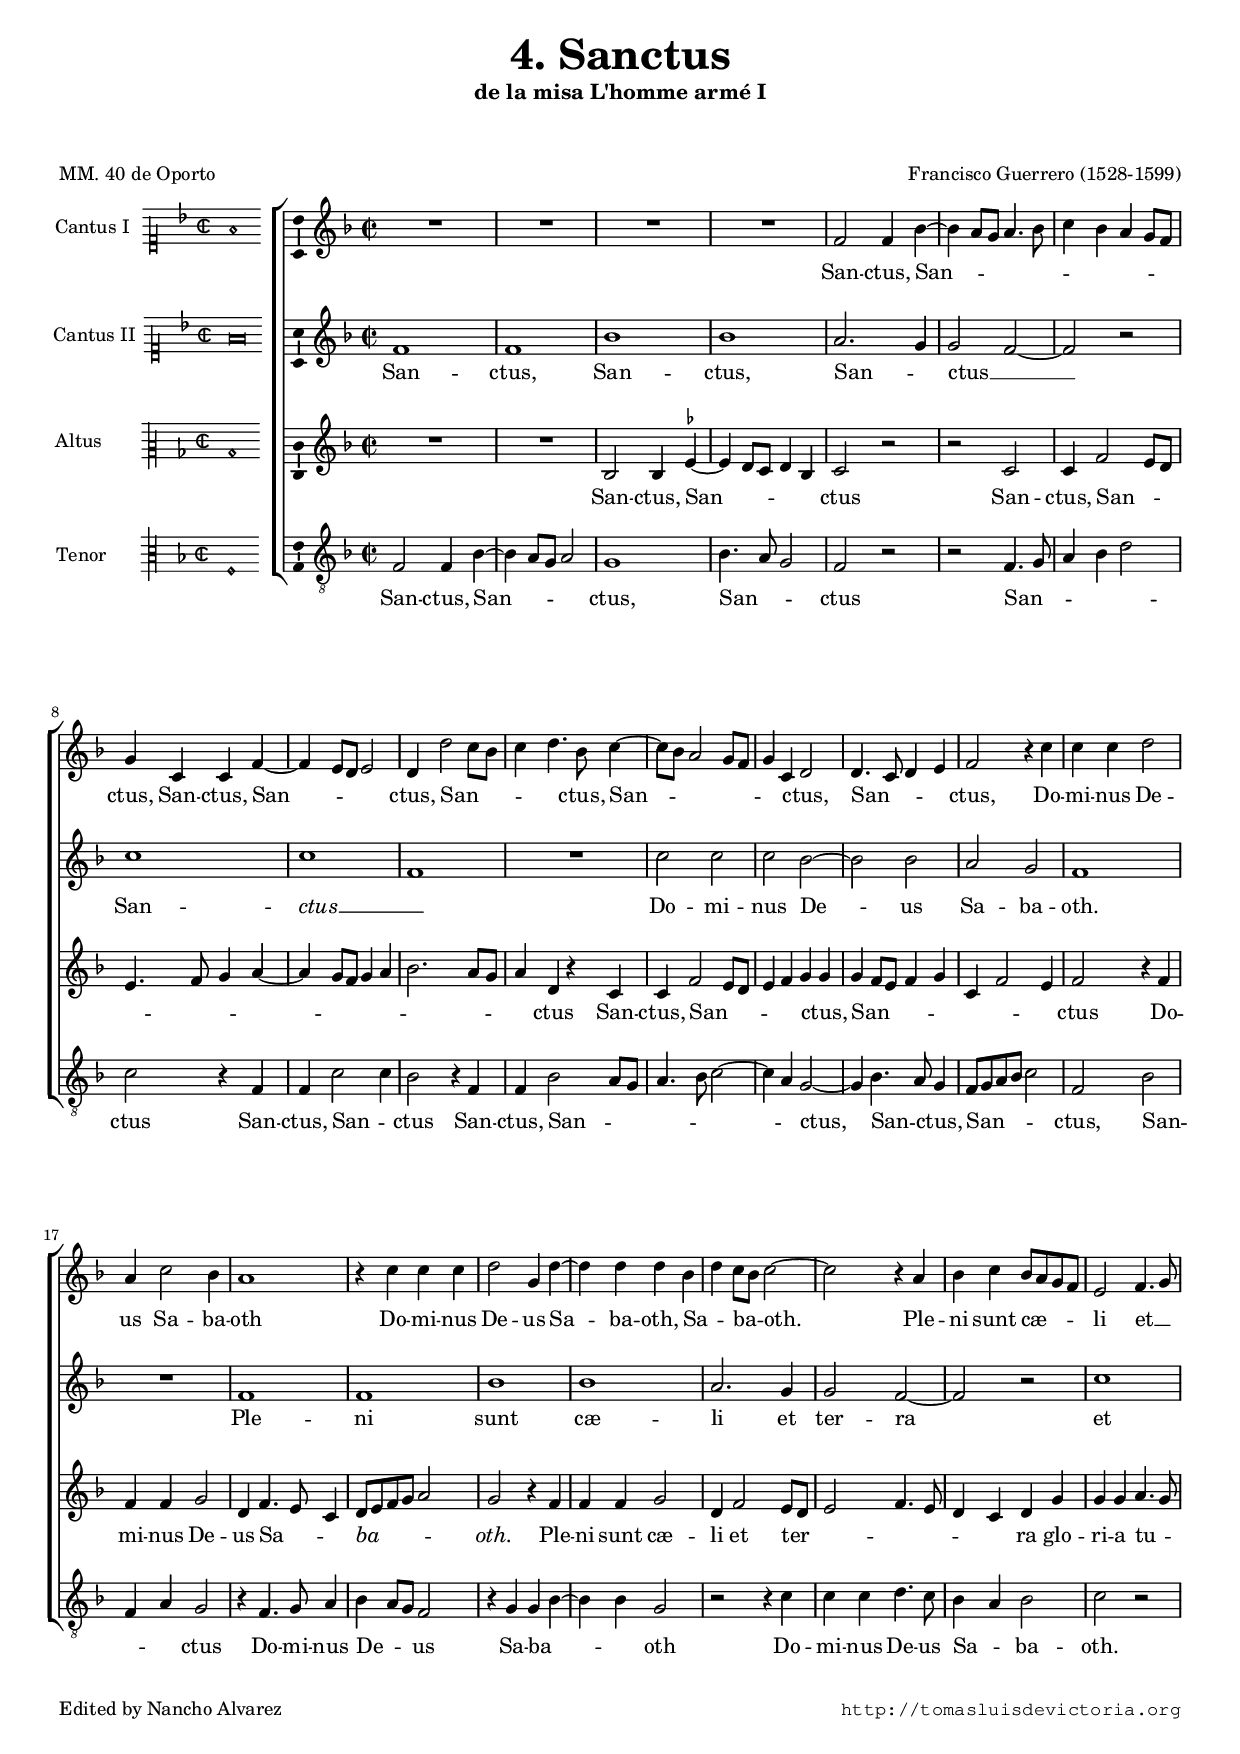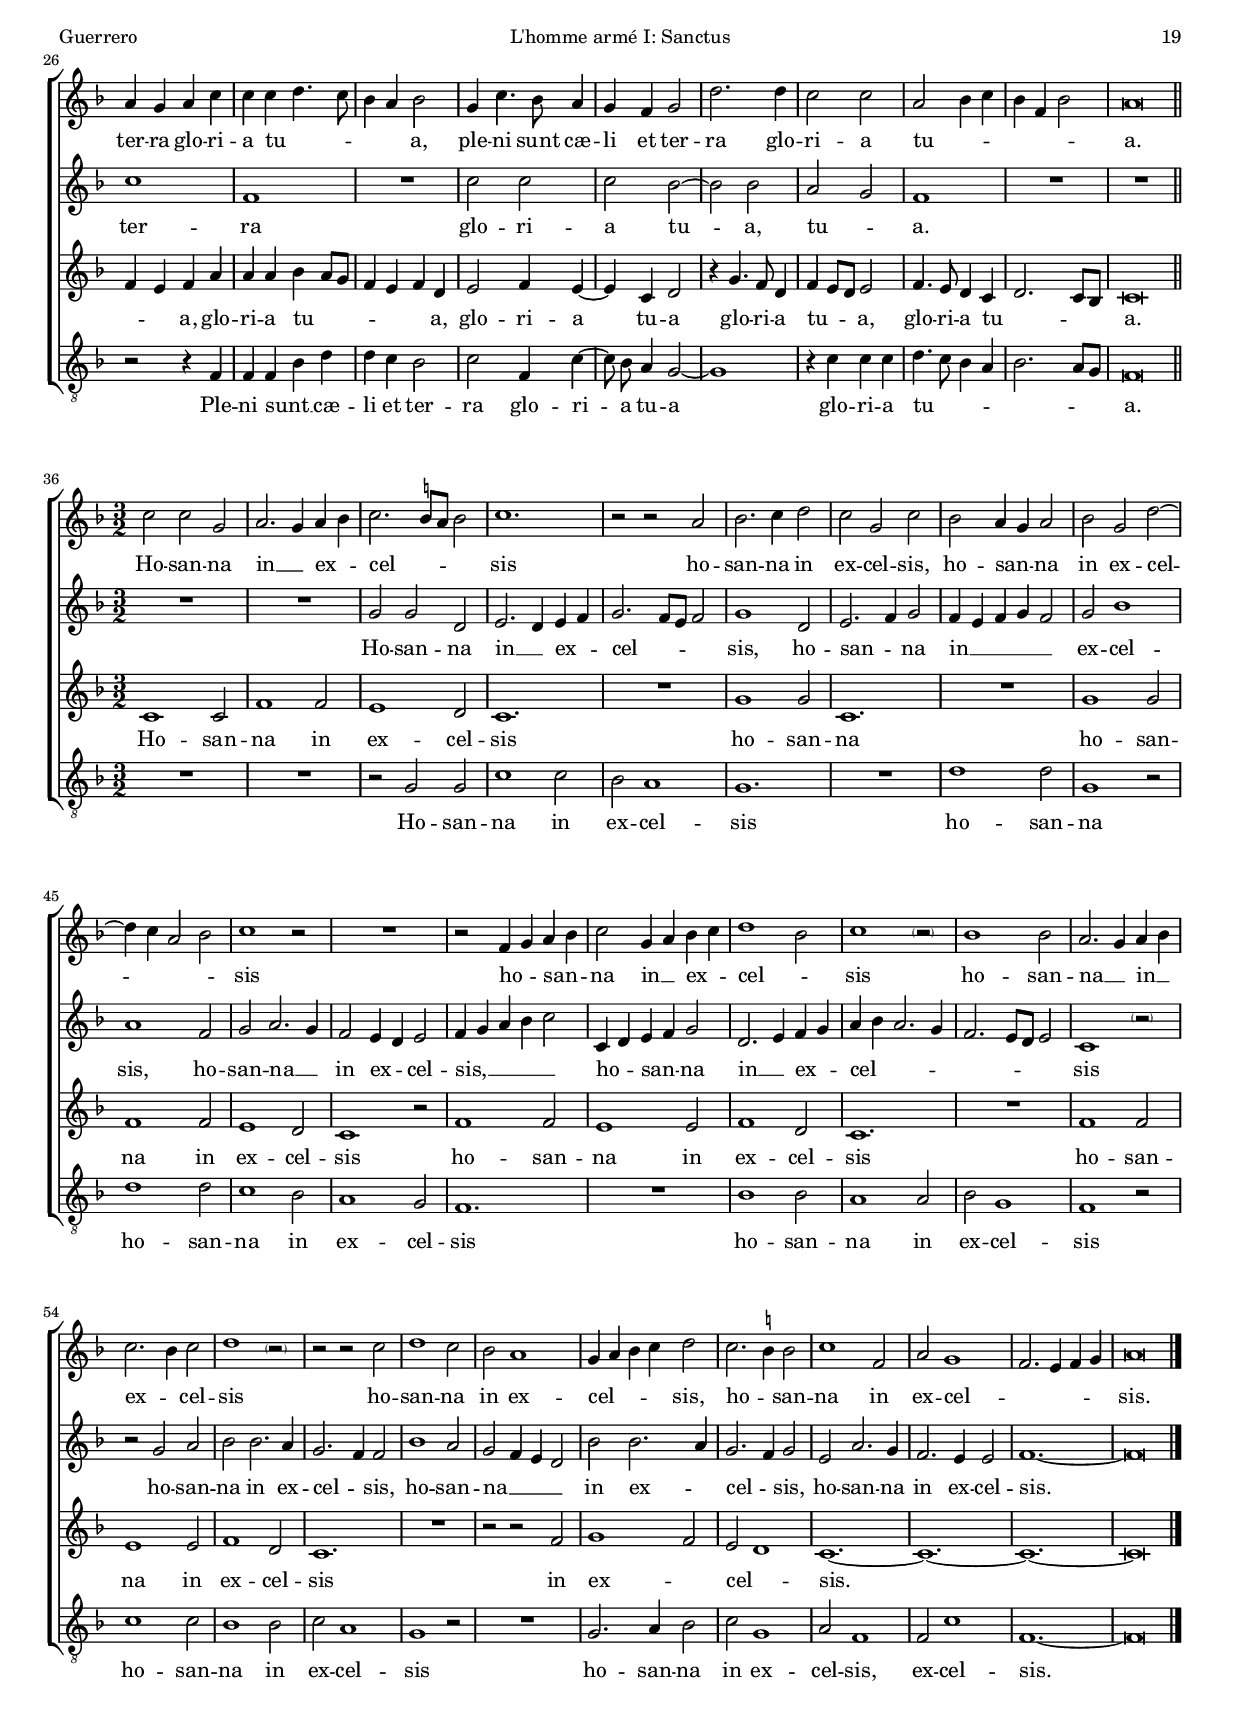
\version "2.18.0"

#(set-default-paper-size "a4")
#(set-global-staff-size 16.4)
#(ly:set-option 'point-and-click #f)
%mobile -s15.5 -i3.5

italicas=\override LyricText.font-shape = #'italic
rectas=\override LyricText.font-shape = #'upright
ss=\once \set suggestAccidentals = ##t
incipitwidth = 20

htitle="L'homme armé I: Sanctus"
hcomposer="Guerrero"

\header {
	title=\markup{\fontsize #3 "4. Sanctus"}
	subtitle="de la misa L'homme armé I"
	subsubtitle=\markup{\null \vspace #2 }
	composer="Francisco Guerrero (1528-1599)"
        pdfauthor=\composer
	%opus="(-)"
	poet="MM. 40 de Oporto"
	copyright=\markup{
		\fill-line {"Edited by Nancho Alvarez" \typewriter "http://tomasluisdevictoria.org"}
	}
%	tagline=""
}

global={\key f \major \time 2/2 \skip 1*35 \bar "||" \time 3/2 \break
        \once \override Score.TimeSignature.break-visibility = #'#(#f #t #t)
				\skip 1*3/2*29 \bar "|." }


cantus=\relative c'{
	R1*4
	f2 f4 bes ~
	bes a8 g a4. bes8
	c4 bes a g8 f
	g4 c, c f ~
	f e8 d e2
	d4 d'2 c8 bes
	c4 d4. bes8 c4 ~
	c8 bes a2 g8 f
	g4 c, d2
	d4. c8 d4 e
	f2 r4 c'
	c c d2
	a4 c2 bes4
	a1
	r4 c c c
	d2 g,4 d' ~
	d4 d d bes
	d c8 bes c2 ~
	c r4 a
	bes c bes8 a g f
	e2 f4. g8
	a4 g a c
	c c d4. c8 
	bes4 a bes2
	g4 c4. bes8 a4
	g f g2
	d'2. d4
	c2 c
	a bes4 c
	bes f bes2
	a\breve*1/2
	c2 c g
	a2. g4 a bes
	c2. \ss b8 a b2
	c1.
	r2 r a
	bes2. c4 d2
	c g c
	bes a4 g a2
	bes g d' ~
	d4 c a2 bes
	c1 r2
	R1*3/2
	r2 f,4 g a bes
	c2 g4 a bes c
	d1 bes2
	c1 \parenthesize r2
	bes1 bes2
	a2. g4 a bes
	c2. bes4 c2
	d1 \parenthesize r2
	r r c
	d1 c2
	bes a1
	g4 a bes c d2
	c2. \ss b4 b2
	c1 f,2
	a g1
	f2. e4 f g
	a\breve*3/4
}

cantusdos=\relative c'{
	f1
	f
	bes
	bes
	a2. g4
	g2 f ~
	f r
	c'1
	c
	f,
	R1
	c'2 c
	c bes ~
	bes bes
	a g 
	f1
	R1
	f1
	f
	bes
	bes
	a2. g4
	g2 f ~
	f r
	c'1
	c
	f,
	R1
	c'2 c
	c bes ~
	bes bes
	a g
	f1
	R1*2
	R1*3/2*2
	g2 g d
	e2. d4 e f
	g2. f8 e f2
	g1 d2
	e2. f4 g2
	f4 e f g f2
	g bes1
	a1 f2
	g a2. g4
	f2 e4 d e2
	f4 g a bes c2
	c,4 d e f g2
	d2. e4 f g
	a bes a2. g4
	f2. e8 d e2
	c1 \parenthesize r2
	r2 g'2 a
	bes bes2. a4
	g2. f4 f2
	bes1 a2
	g f4 e d2
	bes' bes2. a4
	g2. f4 g2
	e2 a2. g4
	f2. e4 e2
	f1. ~
	f\breve*3/4
}

altus=\relative c'{
	R1*2
	bes2 bes4 \ss ees ~
	ees4 d8 c d4 bes
	c2 r
	r c
	c4 f2 e8 d
	e4. f8 g4 a ~
	a g8 f g4 a
	bes2. a8 g
	a4 d, r c
	c f2 e8 d
	e4 f g g
	g f8 e f4 g
	c,4 f2 e4
	f2 r4 f
	f4 f g2
	d4 f4. e8 c4
	d8 e f g a2
	g2 r4 f
	f f g2 
	d4 f2 e8 d
	e2 f4. e8
	d4 c d g
	g g a4. g8
	f4 e f a
	a a bes a8 g
	f4 e f d
	e2 f4 e ~
	e c d2
	r4 g4. f8 d4
	f e8 d e2
	f4. e8 d4 c
	d2. c8 bes
	c\breve*1/2
	c1 c2
	f1 f2
	e1 d2
	c1.
	R1*3/2
	g'1 g2
	c,1.
	R1*3/2
	g'1 g2
	f1 f2
	e1 d2
	c1 r2
	f1 f2
	e1 e2
	f1 d2
	c1.
	R1*3/2
	f1 f2
	e1 e2
	f1 d2
	c1.
	R1*3/2
	r2 r f
	g1 f2
	e2 d1
	c1. ~
	c ~
	c ~
	c\breve*3/4
}

tenor=\relative c{
	f2 f4 bes ~
	bes a8 g a2
	g1
	bes4. a8 g2
	f2 r
	r f4. g8
	a4 bes d2
	c r4 f,
	f c'2 c4
	bes2 r4 f
	f bes2 a8 g
	a4. bes8 c2 ~
	c4 a g2 ~
	g4 bes4. a8 g4
	f8 g a bes c2
	f,2 bes
	f4 a g2
	r4 f4. g8 a4
	bes a8 g f2
	r4 g g bes ~
	bes bes g2
	r2 r4 c
	c c d4. c8
	bes4 a bes2
	c2 r
	r r4 f,
	f f bes d
	d c bes2
	c f,4 c' ~
	c8 \noBeam bes a4 g2 ~
	g1
	r4 c c c
	d4. c8 bes4 a
	bes2. a8 g
	f\breve*1/2
	R1*3/2*2
	r2 g g
	c1 c2
	bes a1
	g1.
	R1*3/2
	d'1 d2
	g,1 r2
	d'1 d2
	c1 bes2
	a1 g2
	f1.
	R1*3/2
	bes1 bes2
	a1 a2
	bes g1
	f r2
	c'1 c2
	bes1 bes2
	c a1
	g r2
	R1*3/2
	g2. a4 bes2
	c g1
	a2 f1
	f2 c'1
	f,1. ~
	f\breve*3/4
}


textocantus=\lyricmode{
San -- ctus, San -- _ _ _ _ _ _ _ _ _ ctus,
San -- ctus,
San -- _ _ _ ctus,
San -- _ _ _ _ ctus,
San -- _ _ _ _ _ _ ctus,
San -- _ _ _ ctus,
Do -- mi -- nus De -- us Sa -- ba -- oth
Do -- mi -- nus De -- us Sa -- ba -- oth,
Sa -- _ ba -- _ oth.
Ple -- ni sunt cæ -- _ _ _ li et __ _ ter -- ra glo -- ri -- a tu -- _ _ _ _ a,
ple -- ni sunt cæ -- li et ter -- ra glo -- ri -- a tu -- _ _ _ _ _ a.
Ho -- san -- na in __ _ ex -- _ cel -- _ _ _ sis
ho -- san -- na in ex -- cel -- sis,
ho -- san -- _ na in ex -- cel -- _ _ _ sis
ho -- _ san -- _ na in __ _ ex -- _ cel -- _ sis
ho -- san -- na __ _ in __ _ ex -- _ cel -- sis
ho -- san -- na in ex -- cel -- _ _ _ sis,
ho -- _ san -- na in ex -- cel -- _ _ _ _ sis.
}

textocantusdos=\lyricmode{
San -- ctus,
San -- ctus,
San -- _ ctus __ _ 
San -- \italicas ctus __ _ \rectas
Do -- mi -- nus De -- us Sa -- ba -- oth.
Ple -- ni sunt cæ -- li et ter -- ra
et ter -- ra
glo -- ri -- a tu -- a,
tu -- _ a.
Ho -- san -- na in __ _ ex -- _ cel -- _ _ _ sis,
ho -- san -- _ na in __ _ _ _ _ ex -- cel -- sis,
ho -- san -- na __ _ in ex -- _ cel -- sis, __ _ _ _ _ 
ho -- _ san -- _ na in __ _ ex -- _ cel -- _ _ _ _ _ _ _ sis
ho -- san -- na in ex -- cel -- _ sis,
ho -- san -- na __ _ _ _ in ex -- _ cel -- _ sis,
ho -- san -- na in ex -- cel -- sis.
}

textoaltus=\lyricmode{
San -- ctus,
San -- _ _ _ _ ctus
San -- ctus,
San -- _ _ _ _ _ _ _ _ _ _ _ _ _ _ ctus
San -- ctus,
San -- _ _ _ _ _ ctus,
San -- _ _ _ _ _ _ _ ctus
Do -- mi -- nus De -- us Sa -- _ _ \italicas ba -- _ _ _ _ oth. \rectas
Ple -- ni sunt cæ -- li et ter -- _ _ _ _ _ _ ra glo -- ri -- a tu -- _ _ _ a,
glo -- ri -- a tu -- _ _ _ _ _ a,
glo -- ri -- a tu -- a
glo -- ri -- a tu -- _ _ a,
glo -- ri -- a tu -- _ _ _ a.
Ho -- san -- na in ex -- cel -- sis
ho -- san -- na
ho -- san -- na in ex -- cel -- sis
ho -- san -- na in ex -- cel -- sis
ho -- san -- na in ex -- cel -- sis
in ex -- _ cel -- _ sis.
}

textotenor=\lyricmode{
San -- ctus,
San -- _ _ _ ctus,
San -- _ _ ctus
San -- _ _ _ _ ctus
San -- ctus,
San -- _ ctus
San -- ctus,
San -- _ _ _ _ _ _ ctus,
San -- _ ctus,
San -- _ _ _ _ ctus,
San -- _ _ ctus
Do -- mi -- nus De -- _ _ us
Sa -- ba -- _ _ oth
Do -- mi -- nus De -- us Sa -- _ ba -- oth.
Ple -- ni sunt __ _ cæ -- li et ter -- ra glo -- ri -- a tu -- a
glo -- ri -- a tu -- _ _ _ _ _ _ a.
Ho -- san -- na in ex -- cel -- sis
ho -- san -- na
ho -- san -- na in ex -- cel -- sis
ho -- san -- na in ex -- cel -- sis
ho -- san -- na in ex -- cel -- sis
ho -- san -- na in ex -- cel -- sis,
ex -- cel -- sis.
}


incipitcantus=\markup{
	\score{
		{ 
		\set Staff.instrumentName="Cantus I  "
		\override NoteHead.style = #'neomensural
		\override Rest.style = #'neomensural
		\override Staff.TimeSignature.style = #'neomensural
		\cadenzaOn 
		\clef "petrucci-c1"
		\key f \major
		\time 2/2
		f'1
		} 
	\layout {
		\context {\Voice
			\remove Ligature_bracket_engraver
			\consists Mensural_ligature_engraver
		}
		line-width=\incipitwidth
		indent = 0
	}
	}
}

incipitcantusdos=\markup{
	\score{
		{ 
		\set Staff.instrumentName="Cantus II "
		\override NoteHead.style = #'neomensural 
		\override Rest.style = #'neomensural
		\override Staff.TimeSignature.style = #'neomensural
		\cadenzaOn 
		\clef "petrucci-c1"
		\key f \major
		\time 2/2
		f'\breve
		} 
	\layout {
		\context {\Voice
			\remove Ligature_bracket_engraver
			\consists Mensural_ligature_engraver
		}
		line-width=\incipitwidth
		indent = 0
	}
	}
}


incipitaltus=\markup{
	\score{
		{ 
		\set Staff.instrumentName="Altus       "
		\override NoteHead.style = #'neomensural
		\override Rest.style = #'neomensural
		\override Staff.TimeSignature.style = #'neomensural
		\cadenzaOn 
		\clef "petrucci-c2"
		\key f \major
		\time 2/2
		bes1
		} 
	\layout {
		\context {\Voice
			\remove Ligature_bracket_engraver
			\consists Mensural_ligature_engraver
		}
		line-width=\incipitwidth
		indent = 0
	}
	}
}

incipittenor=\markup{
	\score{
		{ 
		\set Staff.instrumentName="Tenor      "
		\override NoteHead.style = #'neomensural 
		\override Rest.style = #'neomensural
		\override Staff.TimeSignature.style = #'neomensural
		\cadenzaOn 
		\clef "petrucci-c3"
		\key f \major
		\time 2/2
		f1
		} 
	\layout {
		\context {\Voice
			\remove Ligature_bracket_engraver
			\consists Mensural_ligature_engraver
		}
		line-width=\incipitwidth
		indent=0
	}
	}
}


\score {\transpose c' c'{
\new ChoirStaff<<

	\new Staff <<\global
	\new Voice="v1" {
		\set Staff.instrumentName=\incipitcantus
		\clef "treble"
		\cantus }
	\new Lyrics \lyricsto "v1" {\textocantus }
	>>

	\new Staff << \global
	\new Voice="v2" {
		\set Staff.instrumentName=\incipitcantusdos
		\clef "treble" 
		\cantusdos }
	\new Lyrics \lyricsto "v2" {\textocantusdos }
	>>

	\new Staff <<\global
	\new Voice="v5" {
		\set Staff.instrumentName=\incipitaltus
		\clef "treble"
		\altus }
	\new Lyrics \lyricsto "v5" {\textoaltus }
	>>
	
	\new Staff <<\global
	\new Voice="v3" {
		\set Staff.instrumentName=\incipittenor
		\clef "G_8"
		\tenor }
	\new Lyrics \lyricsto "v3" {\textotenor }
	>>
	
>>

	}%transpose

\layout{ 
	\context {\Lyrics 
		\override VerticalAxisGroup.staff-affinity = #UP
		\override VerticalAxisGroup.nonstaff-relatedstaff-spacing =
			#'((basic-distance . 0) (minimum-distance . 0) (padding . 1))
		\override LyricText.font-size = #1.2
		\override LyricHyphen.minimum-distance = #0.5
	}
	\context {\Score 
		tempoHideNote = ##t
		\override BarNumber.padding = #2 
	}
	\context {\Voice 
		%melismaBusyProperties = #'()
		%autoBeaming = ##f
	}
	\context {\Staff 
                %\RemoveEmptyStaves
                %\override VerticalAxisGroup.remove-first = ##t
		\override VerticalAxisGroup.staff-staff-spacing =
			#'((basic-distance . 11) (minimum-distance . 0) (padding . 1))
		\consists Ambitus_engraver 
		\override LigatureBracket.padding = #1
	}
}

%\midi { \mtempo }

}


\paper{
	evenHeaderMarkup=\markup  \fill-line { \fromproperty #'page:page-number-string \htitle \hcomposer }
	oddHeaderMarkup= \markup  \fill-line { \on-the-fly #not-first-page \hcomposer \on-the-fly #not-first-page \htitle \on-the-fly #not-first-page \fromproperty #'page:page-number-string }
	%system-count=20
	%page-count = 8
	ragged-last-bottom = ##f
	indent=3.8\cm
	system-system-spacing =
	#'((basic-distance . 20) (minimum-distance . 0) (padding . 5))
	top-system-spacing = % header
	#'((basic-distance . 9) (minimum-distance . 0) (padding . 0))
	last-bottom-spacing = % footer
	#'((basic-distance . 12) (minimum-distance . 0) (padding . 0))
	markup-system-spacing.padding = #1.5

first-page-number=18
oddHeaderMarkup=\markup \fill-line {\hcomposer \htitle \fromproperty #'page:page-number-string }
evenHeaderMarkup=\markup \fill-line {\on-the-fly #not-first-page \fromproperty #'page:page-number-string \on-the-fly #not-first-page \htitle \on-the-fly #not-first-page \hcomposer }
}